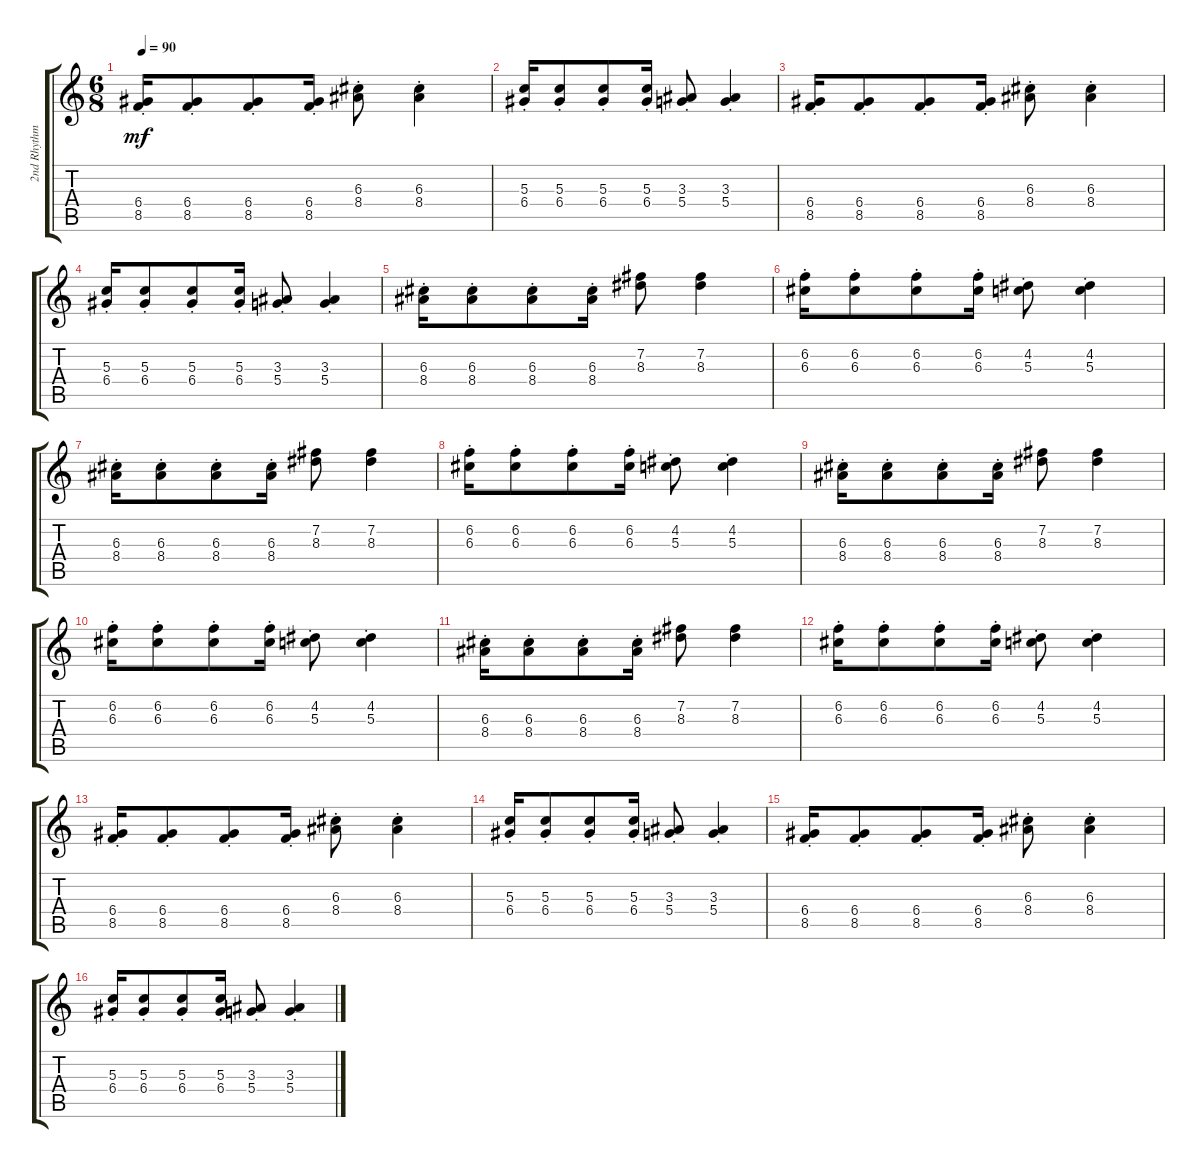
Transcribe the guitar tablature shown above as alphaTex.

\track ("2nd Rhythm guitar" "2nd Rhythm") {instrument distortionguitar}
\staff {score tabs}
\tuning (E4 B3 G3 D3 A2 E2) {hide}
\ts (6 8)
\section ("" "")
\tempo 90
\clef g2
\ks c
(6.4{st} 8.5{st}).16{dy mf} (6.4{st} 8.5{st}).8 (6.4{st} 8.5{st}).8 (6.4{st} 8.5{st}).16 (6.3{st} 8.4{st}).8 (6.3{st} 8.4{st}).4 |
(5.3{st} 6.4{st}).16 (5.3{st} 6.4{st}).8 (5.3{st} 6.4{st}).8 (5.3{st} 6.4{st}).16 (3.3{st} 5.4{st}).8 (3.3{st} 5.4{st}).4 |
(6.4{st} 8.5{st}).16 (6.4{st} 8.5{st}).8 (6.4{st} 8.5{st}).8 (6.4{st} 8.5{st}).16 (6.3{st} 8.4{st}).8 (6.3{st} 8.4{st}).4 |
(5.3{st} 6.4{st}).16 (5.3{st} 6.4{st}).8 (5.3{st} 6.4{st}).8 (5.3{st} 6.4{st}).16 (3.3{st} 5.4{st}).8 (3.3{st} 5.4{st}).4 |
(6.3 8.4{st}).16 (6.3 8.4{st}).8 (6.3 8.4{st}).8 (6.3 8.4{st}).16 (7.2 8.3).8 (7.2 8.3).4 |
(6.2 6.3{st}).16 (6.2 6.3{st}).8 (6.2 6.3{st}).8 (6.2 6.3{st}).16 (4.2 5.3{st}).8 (4.2 5.3{st}).4 |
(6.3 8.4{st}).16 (6.3 8.4{st}).8 (6.3 8.4{st}).8 (6.3 8.4{st}).16 (7.2 8.3).8 (7.2 8.3).4 |
(6.2 6.3{st}).16 (6.2 6.3{st}).8 (6.2 6.3{st}).8 (6.2 6.3{st}).16 (4.2 5.3{st}).8 (4.2 5.3{st}).4 |
(6.3 8.4{st}).16 (6.3 8.4{st}).8 (6.3 8.4{st}).8 (6.3 8.4{st}).16 (7.2 8.3).8 (7.2 8.3).4 |
(6.2 6.3{st}).16 (6.2 6.3{st}).8 (6.2 6.3{st}).8 (6.2 6.3{st}).16 (4.2 5.3{st}).8 (4.2 5.3{st}).4 |
(6.3 8.4{st}).16 (6.3 8.4{st}).8 (6.3 8.4{st}).8 (6.3 8.4{st}).16 (7.2 8.3).8 (7.2 8.3).4 |
(6.2 6.3{st}).16 (6.2 6.3{st}).8 (6.2 6.3{st}).8 (6.2 6.3{st}).16 (4.2 5.3{st}).8 (4.2 5.3{st}).4 |
(6.4{st} 8.5{st}).16 (6.4{st} 8.5{st}).8 (6.4{st} 8.5{st}).8 (6.4{st} 8.5{st}).16 (6.3{st} 8.4{st}).8 (6.3{st} 8.4{st}).4 |
(5.3{st} 6.4{st}).16 (5.3{st} 6.4{st}).8 (5.3{st} 6.4{st}).8 (5.3{st} 6.4{st}).16 (3.3{st} 5.4{st}).8 (3.3{st} 5.4{st}).4 |
(6.4{st} 8.5{st}).16 (6.4{st} 8.5{st}).8 (6.4{st} 8.5{st}).8 (6.4{st} 8.5{st}).16 (6.3{st} 8.4{st}).8 (6.3{st} 8.4{st}).4 |
(5.3{st} 6.4{st}).16 (5.3{st} 6.4{st}).8 (5.3{st} 6.4{st}).8 (5.3{st} 6.4{st}).16 (3.3{st} 5.4{st}).8 (3.3{st} 5.4{st}).4
